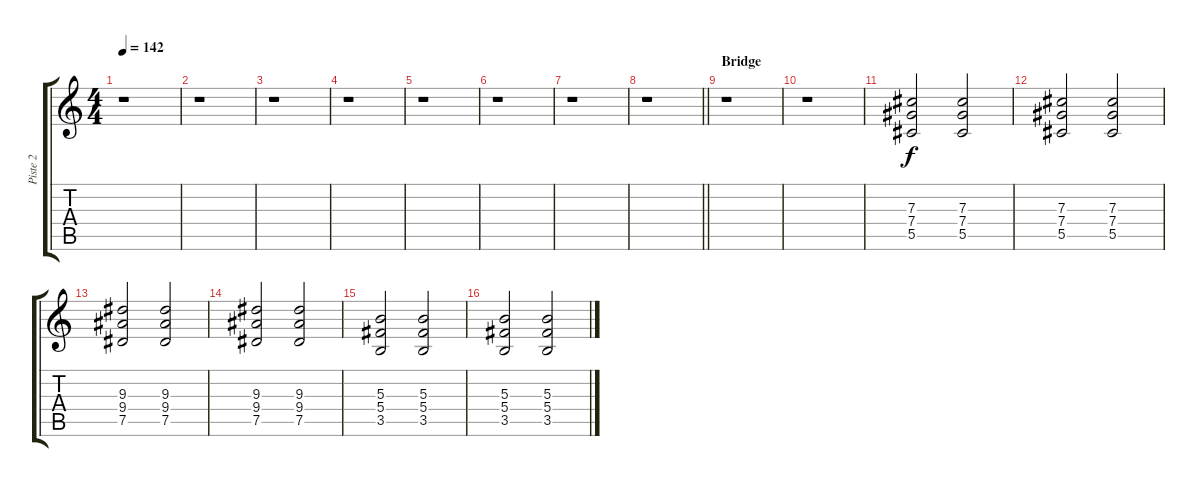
\track ("Piste 2" "Piste 2") {instrument distortionguitar}
\staff {score tabs}
\tuning (Eb4 Bb3 Gb3 Db3 Ab2 Eb2) {hide}
\ts (4 4)
\tempo 142
\clef g2
\ks c
r.1{dy f} |
r.1 |
r.1 |
r.1 |
r.1 |
r.1 |
r.1 |
\barLineRight lightlight
r.1 |
\section ("" "Bridge")
r.1 |
r.1 |
(7.3 7.4 5.5).2 (7.3 7.4 5.5).2 |
(7.3 7.4 5.5).2 (7.3 7.4 5.5).2 |
(9.3 9.4 7.5).2 (9.3 9.4 7.5).2 |
(9.3 9.4 7.5).2 (9.3 9.4 7.5).2 |
(5.3 5.4 3.5).2 (5.3 5.4 3.5).2 |
(5.3 5.4 3.5).2 (5.3 5.4 3.5).2
